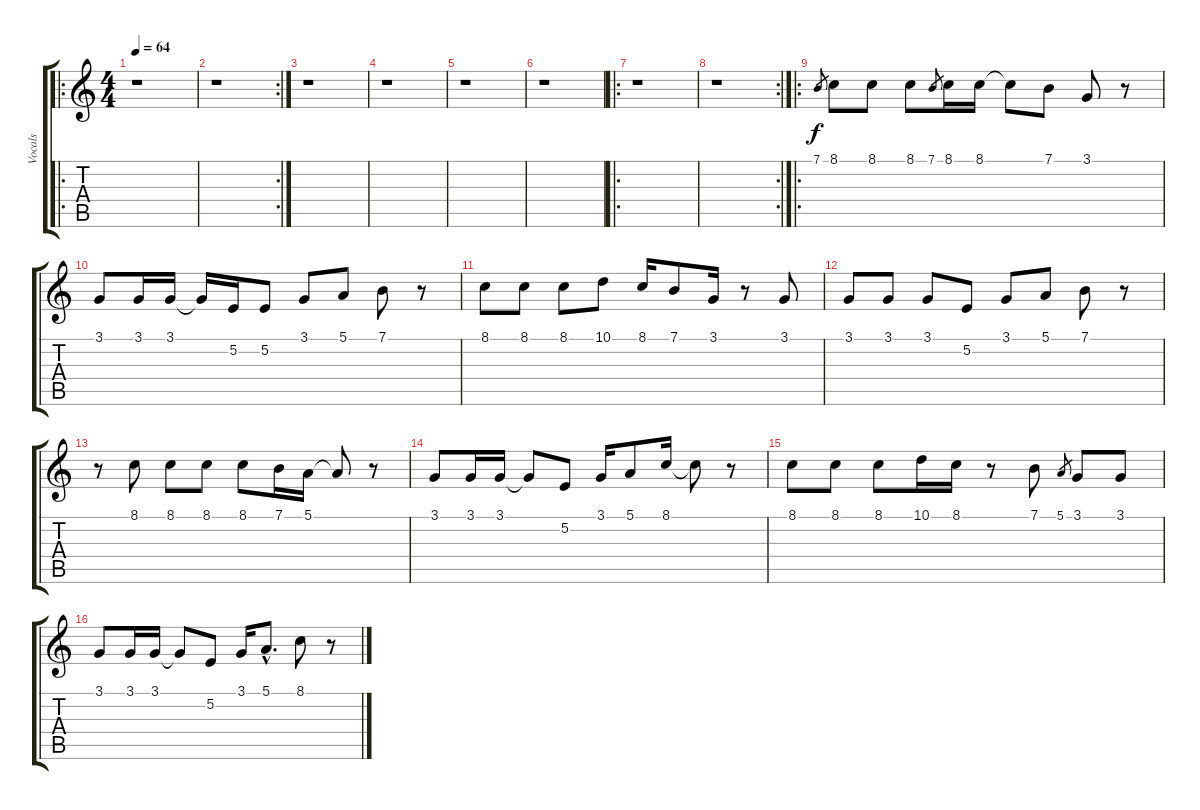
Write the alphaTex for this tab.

\track ("Vocals" "Vocals") {instrument cello}
\staff {score tabs}
\tuning (E4 B3 G3 D3 A2 E2) {hide}
\ro
\ts (4 4)
\tempo 64
\clef g2
\ks c
r.1{dy f instrument cello} |
\rc 2
r.1 |
r.1 |
r.1 |
r.1 |
r.1 |
\ro
r.1 |
\rc 2
r.1 |
\ro
7.1.8{gr} 8.1.8 8.1.8 8.1.8 7.1.8{gr} 8.1.16 8.1.16 8.1{t}.8 7.1.8 3.1.8 r.8 |
3.1.8 3.1.16 3.1.16 3.1{t}.16 5.2.16 5.2.8 3.1.8 5.1.8 7.1.8 r.8 |
8.1.8 8.1.8 8.1.8 10.1.8 8.1.16 7.1.8 3.1.16 r.8 3.1.8 |
3.1.8 3.1.8 3.1.8 5.2.8 3.1.8 5.1.8 7.1.8 r.8 |
r.8 8.1.8 8.1.8 8.1.8 8.1.8 7.1.16 5.1.16 5.1{t}.8 r.8 |
3.1.8 3.1.16 3.1.16 3.1{t}.8 5.2.8 3.1.16 5.1.8 8.1.16 8.1{t}.8 r.8 |
8.1.8 8.1.8 8.1.8 10.1.16 8.1.16 r.8 7.1.8 5.1.8{gr} 3.1.8 3.1.8 |
3.1.8 3.1.16 3.1.16 3.1{t}.8 5.2.8 3.1.16 5.1{hac}.8{d} 8.1.8 r.8
